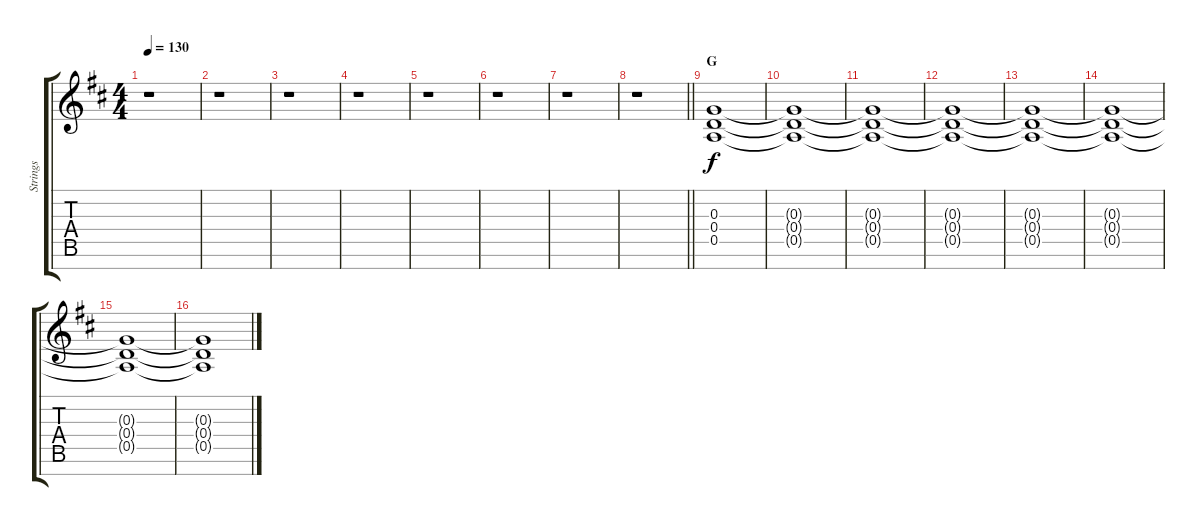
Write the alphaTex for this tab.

\track ("Strings" "Strings") {instrument stringensemble1}
\staff {score tabs}
\tuning (E5 B4 G4 D4 A3 E3 B2) {hide}
\ts (4 4)
\tempo 130
\clef g2
\ks d
r.1{dy f} |
r.1 |
r.1 |
r.1 |
r.1 |
r.1 |
r.1 |
\barLineRight lightlight
r.1 |
\section ("" "G")
(0.3 0.4 0.5).1 |
(0.3{t} 0.4{t} 0.5{t}).1 |
(0.3{t} 0.4{t} 0.5{t}).1 |
(0.3{t} 0.4{t} 0.5{t}).1 |
(0.3{t} 0.4{t} 0.5{t}).1 |
(0.3{t} 0.4{t} 0.5{t}).1 |
(0.3{t} 0.4{t} 0.5{t}).1 |
(0.3{t} 0.4{t} 0.5{t}).1
